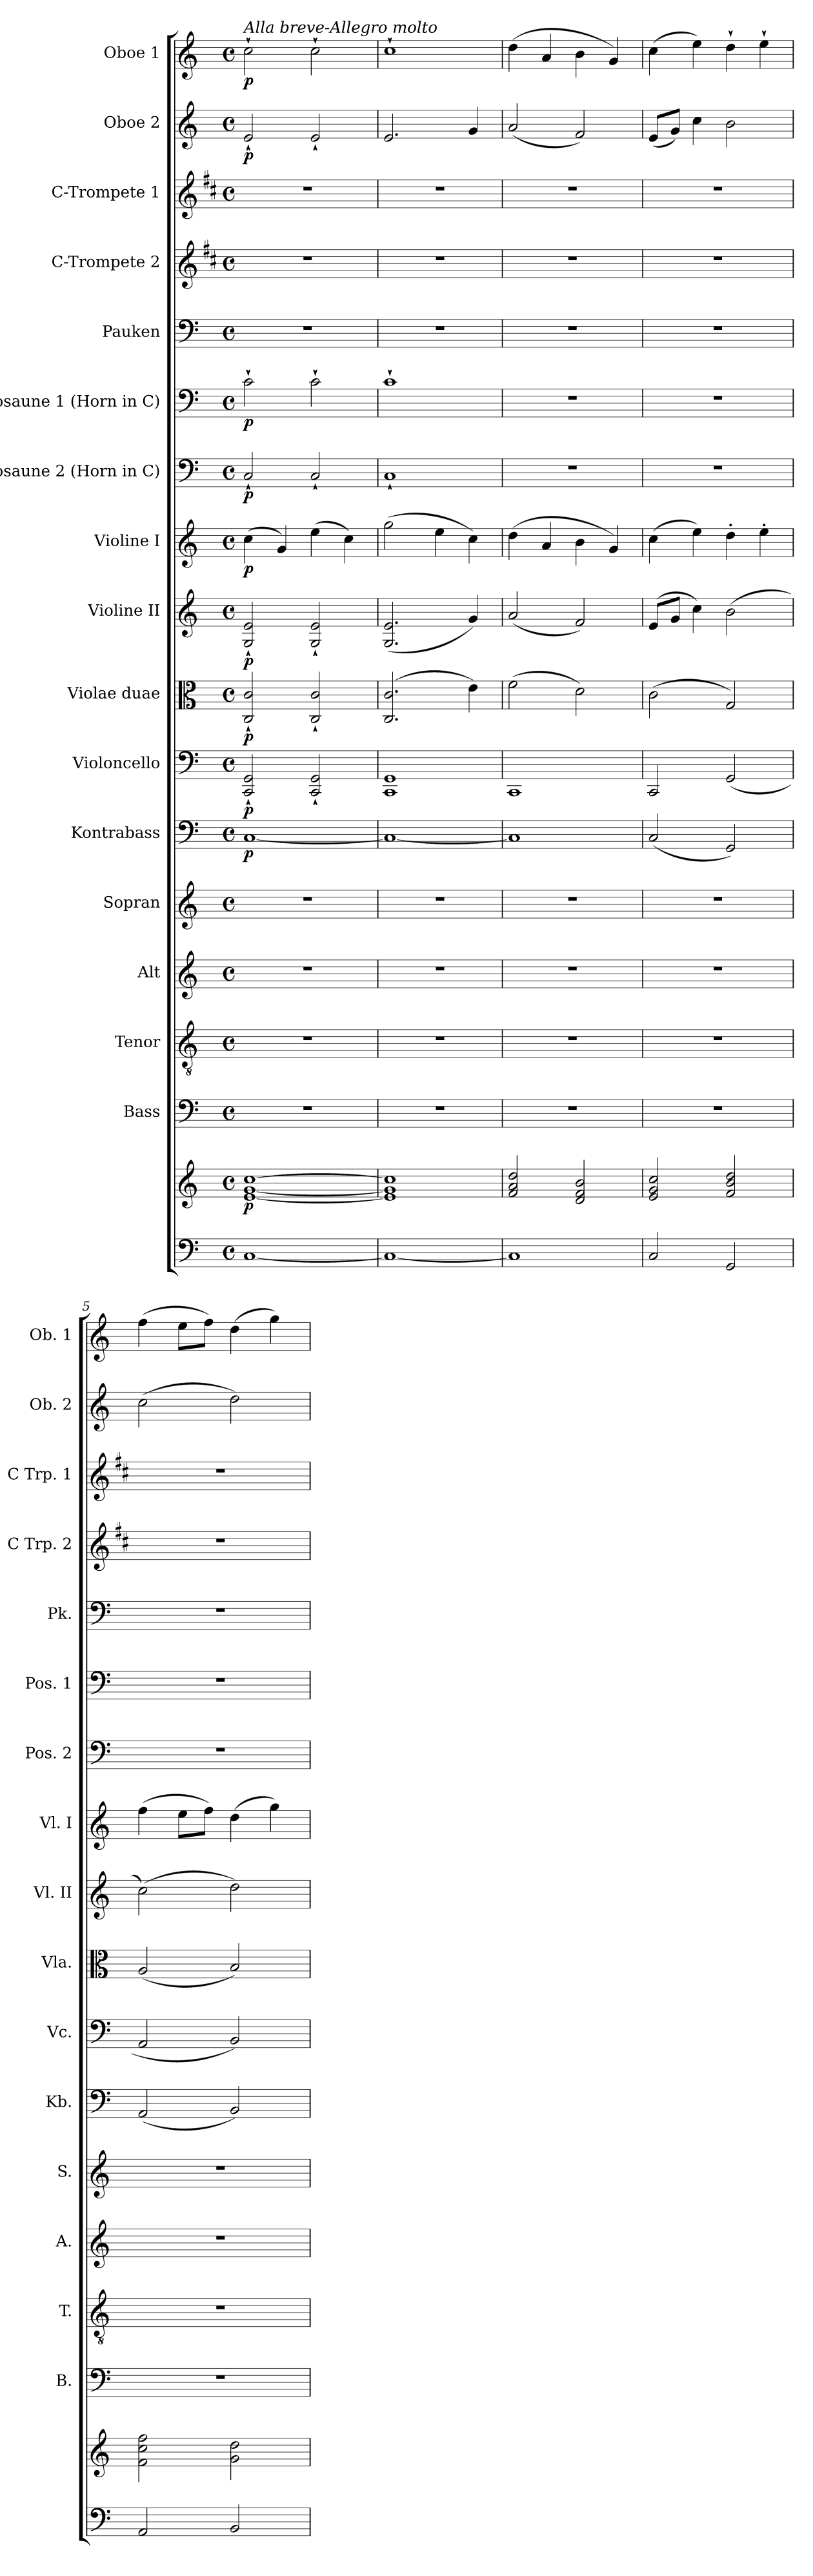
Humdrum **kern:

**kern	**kern	**dynam	**kern	**kern	**kern	**kern	**kern	**dynam	**kern	**dynam	**kern	**dynam	**kern	**dynam	**kern	**dynam	**kern	**dynam	**kern	**dynam	**kern	**kern	**kern	**kern	**dynam	**kern	**dynam
*part17	*part17	*part17	*part16	*part15	*part14	*part13	*part12	*part12	*part11	*part11	*part10	*part10	*part9	*part9	*part8	*part8	*part7	*part7	*part6	*part6	*part5	*part4	*part3	*part2	*part2	*part1	*part1
*staff18	*staff17	*staff17/18	*staff16	*staff15	*staff14	*staff13	*staff12	*staff12	*staff11	*staff11	*staff10	*staff10	*staff9	*staff9	*staff8	*staff8	*staff7	*staff7	*staff6	*staff6	*staff5	*staff4	*staff3	*staff2	*staff2	*staff1	*staff1
*	*	*	*I"Bass	*I"Tenor	*I"Alt	*I"Sopran	*I"Kontrabass	*	*I"Violoncello	*	*I"Violae duae	*	*I"Violine II	*	*I"Violine I	*	*I"Posaune 2 (Horn in C)	*	*I"Posaune 1 (Horn in C)	*	*I"Pauken	*I"C-Trompete 2	*I"C-Trompete 1	*I"Oboe 2	*	*I"Oboe 1	*
*	*	*	*I'B.	*I'T.	*I'A.	*I'S.	*I'Kb.	*	*I'Vc.	*	*I'Vla.	*	*I'Vl. II	*	*I'Vl. I	*	*I'Pos. 2	*	*I'Pos. 1	*	*I'Pk.	*I'C Trp. 2	*I'C Trp. 1	*I'Ob. 2	*	*I'Ob. 1	*
*clefF4	*clefG2	*	*clefF4	*clefGv2	*clefG2	*clefG2	*clefF4	*	*clefF4	*	*clefC3	*	*clefG2	*	*clefG2	*	*clefF4	*	*clefF4	*	*clefF4	*clefG2	*clefG2	*clefG2	*	*clefG2	*
*	*	*	*	*	*	*	*ITrd7c12	*	*	*	*	*	*	*	*	*	*	*	*	*	*	*ITrd1c2	*ITrd1c2	*	*	*	*
*k[]	*k[]	*	*k[]	*k[]	*k[]	*k[]	*k[]	*	*k[]	*	*k[]	*	*k[]	*	*k[]	*	*k[]	*	*k[]	*	*k[]	*k[]	*k[]	*k[]	*	*k[]	*
*C:	*C:	*	*C:	*C:	*C:	*C:	*C:	*	*C:	*	*C:	*	*C:	*	*C:	*	*C:	*	*C:	*	*C:	*C:	*C:	*C:	*	*C:	*
*M4/4	*M4/4	*	*M4/4	*M4/4	*M4/4	*M4/4	*M4/4	*	*M4/4	*	*M4/4	*	*M4/4	*	*M4/4	*	*M4/4	*	*M4/4	*	*M4/4	*M4/4	*M4/4	*M4/4	*	*M4/4	*
*met(c)	*met(c)	*	*met(c)	*met(c)	*met(c)	*met(c)	*met(c)	*	*met(c)	*	*met(c)	*	*met(c)	*	*met(c)	*	*met(c)	*	*met(c)	*	*met(c)	*met(c)	*met(c)	*met(c)	*	*met(c)	*
=1	=1	=1	=1	=1	=1	=1	=1	=1	=1	=1	=1	=1	=1	=1	=1	=1	=1	=1	=1	=1	=1	=1	=1	=1	=1	=1	=1
!	!	!	!	!	!	!	!	!	!	!	!	!	!	!	!	!	!	!	!	!	!	!	!	!	!	!LO:TX:a:i:t=Alla breve-Allegro molto	!
!	!	!LO:DY:b	!	!	!	!	!	!LO:DY:b	!	!LO:DY:b	!	!LO:DY:b	!	!LO:DY:b	!	!LO:DY:b	!	!LO:DY:b	!	!LO:DY:b	!	!	!	!	!LO:DY:b	!	!LO:DY:b
[1C	[1e [1g [1cc	p	1r	1r	1r	1r	[1CC	p	2CC/`< 2GG/`<	p	2C/`< 2c/`<	p	2G/`< 2e/`<	p	(>4cc\	p	2C`</	p	2c`>\	p	1r	1r	1r	2e`</	p	2cc`>\	p
.	.	.	.	.	.	.	.	.	.	.	.	.	.	.	4g/)	.	.	.	.	.	.	.	.	.	.	.	.
.	.	.	.	.	.	.	.	.	2CC/`< 2GG/`<	.	2C/`< 2c/`<	.	2G/`< 2e/`<	.	(>4ee\	.	2C`</	.	2c`>\	.	.	.	.	2e`</	.	2cc`>\	.
.	.	.	.	.	.	.	.	.	.	.	.	.	.	.	4cc\)	.	.	.	.	.	.	.	.	.	.	.	.
=2	=2	=2	=2	=2	=2	=2	=2	=2	=2	=2	=2	=2	=2	=2	=2	=2	=2	=2	=2	=2	=2	=2	=2	=2	=2	=2	=2
1C_	1e] 1g] 1cc]	.	1r	1r	1r	1r	1CC_	.	1CC 1GG	.	(2.C/ 2.c/	.	(<2.G/ 2.e/	.	(>2gg\	.	1C`<	.	1c`>	.	1r	1r	1r	2.e/	.	1cc`>	.
.	.	.	.	.	.	.	.	.	.	.	.	.	.	.	4ee\	.	.	.	.	.	.	.	.	.	.	.	.
.	.	.	.	.	.	.	.	.	.	.	4e\)	.	4g/)	.	4cc\)	.	.	.	.	.	.	.	.	4g/	.	.	.
=3	=3	=3	=3	=3	=3	=3	=3	=3	=3	=3	=3	=3	=3	=3	=3	=3	=3	=3	=3	=3	=3	=3	=3	=3	=3	=3	=3
1C]	2f/ 2a/ 2dd/	.	1r	1r	1r	1r	1CC]	.	1CC	.	(>2f\	.	(<2a/	.	(>4dd\	.	1r	.	1r	.	1r	1r	1r	(<2a/	.	(>4dd\	.
.	.	.	.	.	.	.	.	.	.	.	.	.	.	.	4a/	.	.	.	.	.	.	.	.	.	.	4a/	.
.	2d/ 2f/ 2b/	.	.	.	.	.	.	.	.	.	2d\)	.	2f/)	.	4b\	.	.	.	.	.	.	.	.	2f/)	.	4b\	.
.	.	.	.	.	.	.	.	.	.	.	.	.	.	.	4g/)	.	.	.	.	.	.	.	.	.	.	4g/)	.
=4	=4	=4	=4	=4	=4	=4	=4	=4	=4	=4	=4	=4	=4	=4	=4	=4	=4	=4	=4	=4	=4	=4	=4	=4	=4	=4	=4
2C/	2e/ 2g/ 2cc/	.	1r	1r	1r	1r	(<2CC/	.	2CC/	.	(>2c\	.	(>8e/L	.	(>4cc\	.	1r	.	1r	.	1r	1r	1r	(<8e/L	.	(>4cc\	.
.	.	.	.	.	.	.	.	.	.	.	.	.	8g/J	.	.	.	.	.	.	.	.	.	.	8g/J)	.	.	.
.	.	.	.	.	.	.	.	.	.	.	.	.	4cc\)	.	4ee\)	.	.	.	.	.	.	.	.	4cc\	.	4ee\)	.
2GG/	2f/ 2b/ 2dd/	.	.	.	.	.	2GGG/)	.	(<2GG/	.	2G/)	.	(>2b\	.	4dd'>\	.	.	.	.	.	.	.	.	2b\	.	4dd`>\	.
.	.	.	.	.	.	.	.	.	.	.	.	.	.	.	4ee'>\	.	.	.	.	.	.	.	.	.	.	4ee`>\	.
=5	=5	=5	=5	=5	=5	=5	=5	=5	=5	=5	=5	=5	=5	=5	=5	=5	=5	=5	=5	=5	=5	=5	=5	=5	=5	=5	=5
2AA/	2f\ 2cc\ 2ff\	.	1r	1r	1r	1r	(<2AAA/	.	2AA/	.	(<2A/	.	(>2cc\)	.	(>4ff\	.	1r	.	1r	.	1r	1r	1r	(>2cc\	.	(>4ff\	.
.	.	.	.	.	.	.	.	.	.	.	.	.	.	.	8ee\L	.	.	.	.	.	.	.	.	.	.	8ee\L	.
.	.	.	.	.	.	.	.	.	.	.	.	.	.	.	8ff\J)	.	.	.	.	.	.	.	.	.	.	8ff\J)	.
2BB/	2g\ 2dd\	.	.	.	.	.	2BBB/)	.	2BB/)	.	2B/)	.	2dd\)	.	(>4dd\	.	.	.	.	.	.	.	.	2dd\)	.	(>4dd\	.
.	.	.	.	.	.	.	.	.	.	.	.	.	.	.	4gg\)	.	.	.	.	.	.	.	.	.	.	4gg\)	.
=	=	=	=	=	=	=	=	=	=	=	=	=	=	=	=	=	=	=	=	=	=	=	=	=	=	=	=
*-	*-	*-	*-	*-	*-	*-	*-	*-	*-	*-	*-	*-	*-	*-	*-	*-	*-	*-	*-	*-	*-	*-	*-	*-	*-	*-	*-
